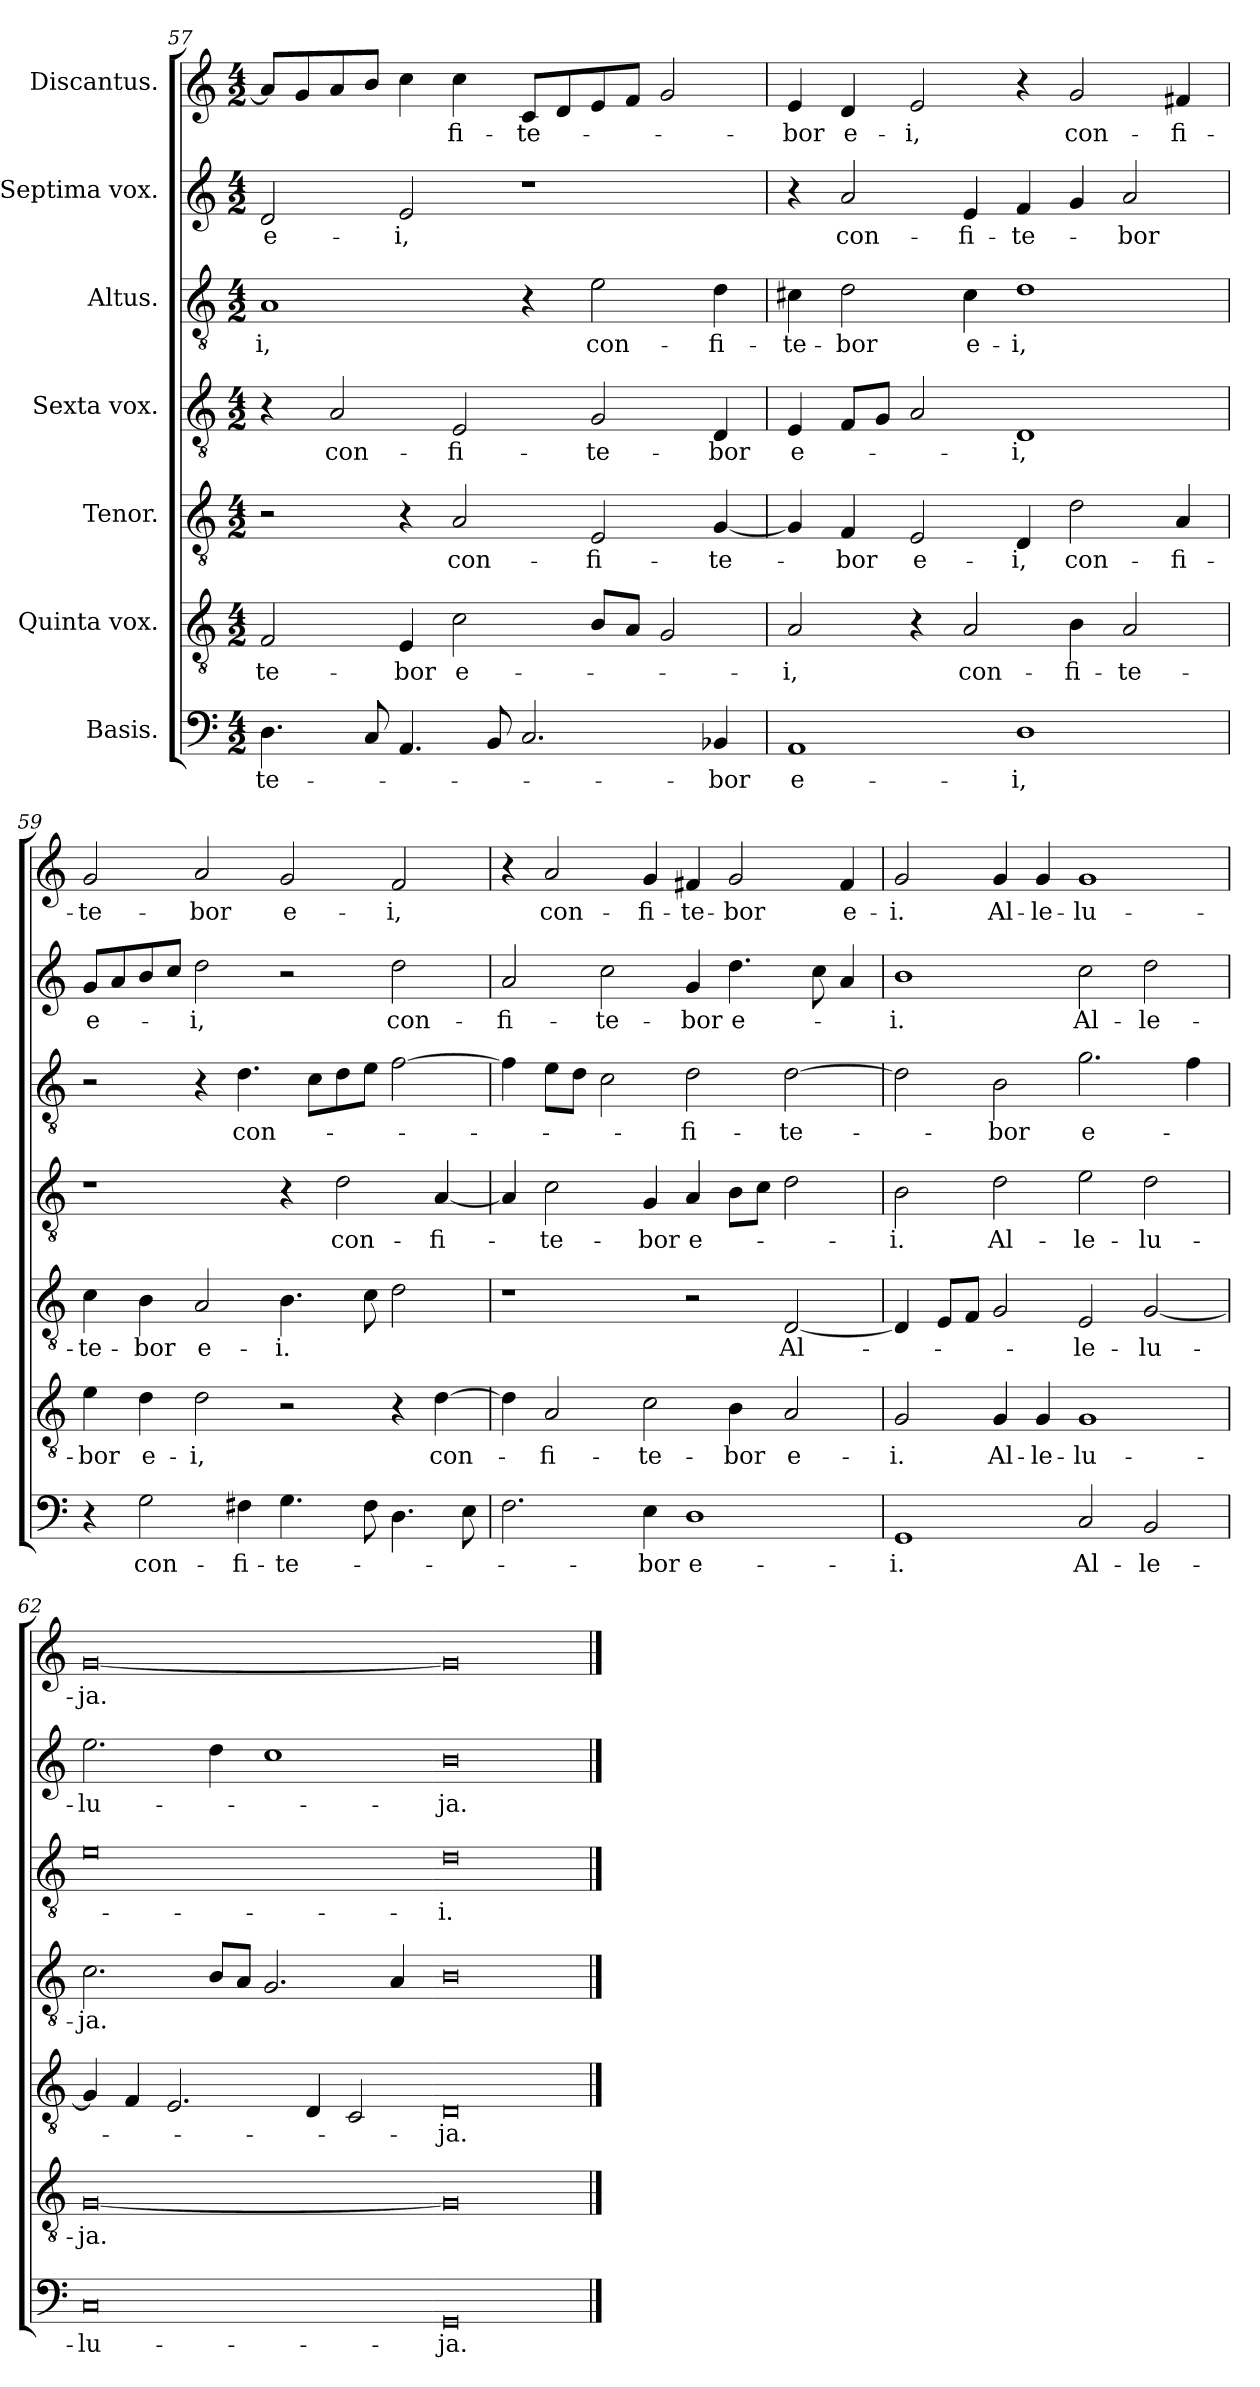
**kern	**text	**kern	**text	**kern	**text	**kern	**text	**kern	**text	**kern	**text	**kern	**text
*part7	*part7	*part6	*part6	*part5	*part5	*part4	*part4	*part3	*part3	*part2	*part2	*part1	*part1
*staff7	*staff7	*staff6	*staff6	*staff5	*staff5	*staff4	*staff4	*staff3	*staff3	*staff2	*staff2	*staff1	*staff1
*I"Basis.	*	*I"Quinta vox.	*	*I"Tenor.	*	*I"Sexta vox.	*	*I"Altus.	*	*I"Septima vox.	*	*I"Discantus.	*
*clefF4	*	*clefGv2	*	*clefGv2	*	*clefGv2	*	*clefGv2	*	*clefG2	*	*clefG2	*
*k[]	*	*k[]	*	*k[]	*	*k[]	*	*k[]	*	*k[]	*	*k[]	*
*M4/2	*	*M4/2	*	*M4/2	*	*M4/2	*	*M4/2	*	*M4/2	*	*M4/2	*
=57	=57	=57	=57	=57	=57	=57	=57	=57	=57	=57	=57	=57	=57
!	!LO:LY:b	!	!LO:LY:b	!	!	!	!	!	!LO:LY:b	!	!LO:LY:b	!	!
4.D\	-te-	2F/	-te-	2r	.	4r	.	1A	-i,	2d/	e-	8a/L]	.
.	.	.	.	.	.	.	.	.	.	.	.	8g/	.
!	!	!	!	!	!	!	!LO:LY:b	!	!	!	!	!	!
.	.	.	.	.	.	2A/	con-	.	.	.	.	8a/	.
8C/	.	.	.	.	.	.	.	.	.	.	.	8b/J	.
!	!	!	!LO:LY:b	!	!	!	!	!	!	!	!LO:LY:b	!	!
4.AA/	.	4E/	-bor	4r	.	.	.	.	.	2e/	-i,	4cc\	.
!	!	!	!LO:LY:b	!	!LO:LY:b	!	!LO:LY:b	!	!	!	!	!	!LO:LY:b
.	.	2c\	e-	2A/	con-	2E/	-fi-	.	.	.	.	4cc\	-fi-
8BB/	.	.	.	.	.	.	.	.	.	.	.	.	.
!	!	!	!	!	!	!	!	!	!	!	!	!	!LO:LY:b
2.C/	.	.	.	.	.	.	.	4r	.	1r	.	8c/L	-te-
.	.	.	.	.	.	.	.	.	.	.	.	8d/	.
!	!	!	!	!	!LO:LY:b	!	!LO:LY:b	!	!LO:LY:b	!	!	!	!
.	.	8B/L	.	2E/	-fi-	2G/	-te-	2e\	con-	.	.	8e/	.
.	.	8A/J	.	.	.	.	.	.	.	.	.	8f/J	.
.	.	2G/	.	.	.	.	.	.	.	.	.	2g/	.
!	!LO:LY:b	!	!	!	!LO:LY:b	!	!LO:LY:b	!	!LO:LY:b	!	!	!	!
4BB-X/	-bor	.	.	[4G/	-te-	4D/	-bor	4d\	-fi-	.	.	.	.
=58	=58	=58	=58	=58	=58	=58	=58	=58	=58	=58	=58	=58	=58
!	!LO:LY:b	!	!LO:LY:b	!	!	!	!LO:LY:b	!	!LO:LY:b	!	!	!	!LO:LY:b
1AA	e-	2A/	-i,	4G/]	.	4E/	e-	4c#X\	-te-	4r	.	4e/	-bor
!	!	!	!	!	!LO:LY:b	!	!	!	!LO:LY:b	!	!LO:LY:b	!	!LO:LY:b
.	.	.	.	4F/	-bor	8F/L	.	2d\	-bor	2a/	con-	4d/	e-
.	.	.	.	.	.	8G/J	.	.	.	.	.	.	.
!	!	!	!	!	!LO:LY:b	!	!	!	!	!	!	!	!LO:LY:b
.	.	4r	.	2E/	e-	2A/	.	.	.	.	.	2e/	-i,
!	!	!	!LO:LY:b	!	!	!	!	!	!LO:LY:b	!	!LO:LY:b	!	!
.	.	2A/	con-	.	.	.	.	4c#\	e-	4e/	-fi-	.	.
!	!LO:LY:b	!	!	!	!LO:LY:b	!	!LO:LY:b	!	!LO:LY:b	!	!LO:LY:b	!	!
1D	-i,	.	.	4D/	-i,	1D	-i,	1d	-i,	4f/	-te-	4r	.
!	!	!	!LO:LY:b	!	!LO:LY:b	!	!	!	!	!	!	!	!LO:LY:b
.	.	4B\	-fi-	2d\	con-	.	.	.	.	4g/	.	2g/	con-
!	!	!	!LO:LY:b	!	!	!	!	!	!	!	!LO:LY:b	!	!
.	.	2A/	-te-	.	.	.	.	.	.	2a/	-bor	.	.
!	!	!	!	!	!LO:LY:b	!	!	!	!	!	!	!	!LO:LY:b
.	.	.	.	4A/	-fi-	.	.	.	.	.	.	4f#X/	-fi-
=59	=59	=59	=59	=59	=59	=59	=59	=59	=59	=59	=59	=59	=59
!	!	!	!LO:LY:b	!	!LO:LY:b	!	!	!	!	!	!LO:LY:b	!	!LO:LY:b
4r	.	4e\	-bor	4c\	-te-	1r	.	2r	.	8g/L	e-	2g/	-te-
.	.	.	.	.	.	.	.	.	.	8a/	.	.	.
!	!LO:LY:b	!	!LO:LY:b	!	!LO:LY:b	!	!	!	!	!	!	!	!
2G\	con-	4d\	e-	4B\	-bor	.	.	.	.	8b/	.	.	.
.	.	.	.	.	.	.	.	.	.	8cc/J	.	.	.
!	!	!	!LO:LY:b	!	!LO:LY:b	!	!	!	!	!	!LO:LY:b	!	!LO:LY:b
.	.	2d\	-i,	2A/	e-	.	.	4r	.	2dd\	-i,	2a/	-bor
!	!LO:LY:b	!	!	!	!	!	!	!	!LO:LY:b	!	!	!	!
4F#X\	-fi-	.	.	.	.	.	.	4.d\	con-	.	.	.	.
!	!LO:LY:b	!	!	!	!LO:LY:b	!	!	!	!	!	!	!	!LO:LY:b
4.G\	-te-	2r	.	4.B\	-i.	4r	.	.	.	2r	.	2g/	e-
.	.	.	.	.	.	.	.	8c\L	.	.	.	.	.
!	!	!	!	!	!	!	!LO:LY:b	!	!	!	!	!	!
.	.	.	.	.	.	2d\	con-	8d\	.	.	.	.	.
8F#\	.	.	.	8c\	.	.	.	8e\J	.	.	.	.	.
!	!	!	!	!	!	!	!	!	!	!	!LO:LY:b	!	!LO:LY:b
4.D\	.	4r	.	2d\	.	.	.	[2f\	.	2dd\	con-	2f/	-i,
!	!	!	!LO:LY:b	!	!	!	!LO:LY:b	!	!	!	!	!	!
.	.	[4d\	con-	.	.	[4A/	-fi-	.	.	.	.	.	.
8E\	.	.	.	.	.	.	.	.	.	.	.	.	.
!!LO:LB:g=z
=60	=60	=60	=60	=60	=60	=60	=60	=60	=60	=60	=60	=60	=60
!	!	!	!	!	!	!	!	!	!	!	!LO:LY:b	!	!
2.F\	.	4d\]	.	1r	.	4A/]	.	4f\]	.	2a/	-fi-	4r	.
!	!	!	!LO:LY:b	!	!	!	!LO:LY:b	!	!	!	!	!	!LO:LY:b
.	.	2A/	-fi-	.	.	2c\	-te-	8e\L	.	.	.	2a/	con-
.	.	.	.	.	.	.	.	8d\J	.	.	.	.	.
!	!	!	!	!	!	!	!	!	!	!	!LO:LY:b	!	!
.	.	.	.	.	.	.	.	2c\	.	2cc\	-te-	.	.
!	!LO:LY:b	!	!LO:LY:b	!	!	!	!LO:LY:b	!	!	!	!	!	!LO:LY:b
4E\	-bor	2c\	-te-	.	.	4G/	-bor	.	.	.	.	4g/	-fi-
!	!LO:LY:b	!	!	!	!	!	!LO:LY:b	!	!LO:LY:b	!	!LO:LY:b	!	!LO:LY:b
1D	e-	.	.	2r	.	4A/	e-	2d\	-fi-	4g/	-bor	4f#X/	-te-
!	!	!	!LO:LY:b	!	!	!	!	!	!	!	!LO:LY:b	!	!LO:LY:b
.	.	4B\	-bor	.	.	8B\L	.	.	.	4.dd\	e-	2g/	-bor
.	.	.	.	.	.	8c\J	.	.	.	.	.	.	.
!	!	!	!LO:LY:b	!	!LO:LY:b	!	!	!	!LO:LY:b	!	!	!	!
.	.	2A/	e-	[2D/	Al-	2d\	.	[2d\	-te-	.	.	.	.
.	.	.	.	.	.	.	.	.	.	8cc\	.	.	.
!	!	!	!	!	!	!	!	!	!	!	!	!	!LO:LY:b
.	.	.	.	.	.	.	.	.	.	4a/	.	4f#/	e-
=61	=61	=61	=61	=61	=61	=61	=61	=61	=61	=61	=61	=61	=61
!	!LO:LY:b	!	!LO:LY:b	!	!	!	!LO:LY:b	!	!	!	!LO:LY:b	!	!LO:LY:b
1GG	-i.	2G/	-i.	4D/]	.	2B\	-i.	2d\]	.	1b	-i.	2g/	-i.
.	.	.	.	8E/L	.	.	.	.	.	.	.	.	.
.	.	.	.	8F/J	.	.	.	.	.	.	.	.	.
!	!	!	!LO:LY:b	!	!	!	!LO:LY:b	!	!LO:LY:b	!	!	!	!LO:LY:b
.	.	4G/	Al-	2G/	.	2d\	Al-	2B\	-bor	.	.	4g/	Al-
!	!	!	!LO:LY:b	!	!	!	!	!	!	!	!	!	!LO:LY:b
.	.	4G/	-le-	.	.	.	.	.	.	.	.	4g/	-le-
!	!LO:LY:b	!	!LO:LY:b	!	!LO:LY:b	!	!LO:LY:b	!	!LO:LY:b	!	!LO:LY:b	!	!LO:LY:b
2C/	Al-	1G	-lu-	2E/	-le-	2e\	-le-	2.g\	e-	2cc\	Al-	1g	-lu-
!	!LO:LY:b	!	!	!	!LO:LY:b	!	!LO:LY:b	!	!	!	!LO:LY:b	!	!
2BB/	-le-	.	.	[2G/	-lu-	2d\	-lu-	.	.	2dd\	-le-	.	.
.	.	.	.	.	.	.	.	4f\	.	.	.	.	.
=62	=62	=62	=62	=62	=62	=62	=62	=62	=62	=62	=62	=62	=62
!	!LO:LY:b	!	!LO:LY:b	!	!	!	!LO:LY:b	!	!	!	!LO:LY:b	!	!LO:LY:b
0C	-lu-	[0G	-ja.	4G/]	.	2.c\	-ja.	0e	.	2.ee\	-lu-	[0g	-ja.
.	.	.	.	4F/	.	.	.	.	.	.	.	.	.
.	.	.	.	2.E/	.	.	.	.	.	.	.	.	.
.	.	.	.	.	.	8B/L	.	.	.	4dd\	.	.	.
.	.	.	.	.	.	8A/J	.	.	.	.	.	.	.
.	.	.	.	.	.	2.G/	.	.	.	1cc	.	.	.
.	.	.	.	4D/	.	.	.	.	.	.	.	.	.
.	.	.	.	2C/	.	.	.	.	.	.	.	.	.
.	.	.	.	.	.	4A/	.	.	.	.	.	.	.
=63-	=63-	=63-	=63-	=63-	=63-	=63-	=63-	=63-	=63-	=63-	=63-	=63-	=63-
!	!LO:LY:b	!	!	!	!LO:LY:b	!	!	!	!LO:LY:b	!	!LO:LY:b	!	!
0GG	-ja.	0G]	.	0D	-ja.	0B	.	0d	-i.	0b	-ja.	0g]	.
==	==	==	==	==	==	==	==	==	==	==	==	==	==
*-	*-	*-	*-	*-	*-	*-	*-	*-	*-	*-	*-	*-	*-
